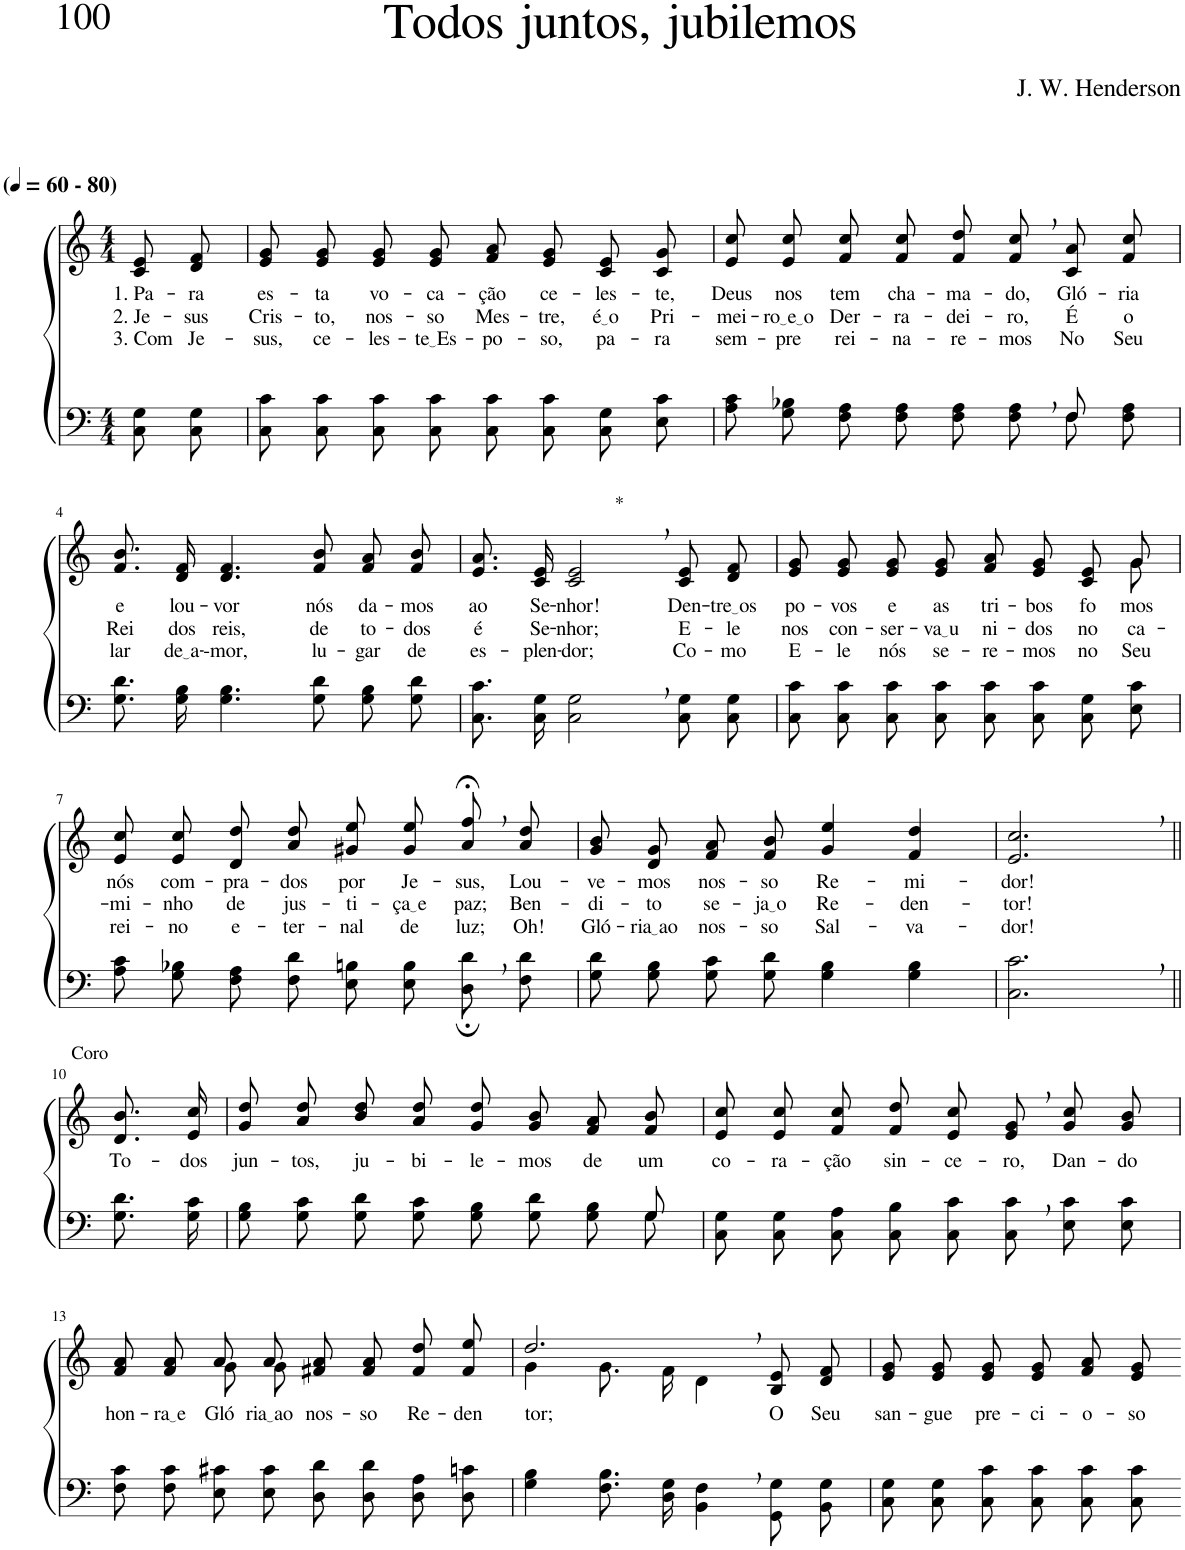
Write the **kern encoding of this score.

**kern	**kern	**text	**text	**text
*part2	*part1	*part1	*part1	*part1
*staff2	*staff1	*staff1	*staff1	*staff1
*I"Parte III e IV	*I"Parte I e II	*	*	*
*clefF4	*clefG2	*	*	*
*Trd1c2	*Trd1c2	*	*	*
*k[]	*k[]	*	*	*
*M4/4	*M4/4	*	*	*
*MM60	*MM60	*	*	*
=1	=1	=1	=1	=1
!	!LO:TX:a:B:t=(	!	!	!
!	!LO:TX:a:B:t=- 80)	!	!	!
!	!	!LO:LY:b	!LO:LY:b	!LO:LY:b
8C\ 8G\L	8c/ 8e/L	1. Pa-	2. Je-	3. Com
!	!	!LO:LY:b	!LO:LY:b	!LO:LY:b
8C\ 8G\J	8d/ 8f/J	-ra	-sus	Je-
=2	=2	=2	=2	=2
!	!	!LO:LY:b	!LO:LY:b	!LO:LY:b
8C\ 8c\L	8e/ 8g/L	es-	Cris-	-sus,
!	!	!LO:LY:b	!LO:LY:b	!LO:LY:b
8C\ 8c\J	8e/ 8g/J	-ta	-to,	ce-
!	!	!LO:LY:b	!LO:LY:b	!LO:LY:b
8C\ 8c\L	8e/ 8g/L	vo-	nos-	-les-
!	!	!LO:LY:b	!LO:LY:b	!LO:LY:b
8C\ 8c\J	8e/ 8g/J	-ca-	-so	te Es
!	!	!LO:LY:b	!LO:LY:b	!LO:LY:b
8C\ 8c\L	8f/ 8a/L	-ção	Mes-	-po-
!	!	!LO:LY:b	!LO:LY:b	!LO:LY:b
8C\ 8c\J	8e/ 8g/J	ce-	-tre,	-so,
!	!	!LO:LY:b	!LO:LY:b	!LO:LY:b
8C\ 8G\L	8c/ 8e/L	-les-	é o	pa-
!	!	!LO:LY:b	!LO:LY:b	!LO:LY:b
8E\ 8c\J	8c/ 8g/J	-te,	Pri-	-ra
=3	=3	=3	=3	=3
*^	*	*	*	*
!	!	!	!LO:LY:b	!LO:LY:b	!LO:LY:b
8A\ 8c\L	2.ryy	8e/ 8cc/L	Deus	-mei-	sem-
!	!	!	!LO:LY:b	!LO:LY:b	!LO:LY:b
8G\ 8B-X\J	.	8e/ 8cc/J	nos	ro e o	-pre
!	!	!	!LO:LY:b	!LO:LY:b	!LO:LY:b
8F\ 8A\L	.	8f/ 8cc/L	tem	Der-	rei-
!	!	!	!LO:LY:b	!LO:LY:b	!LO:LY:b
8F\ 8A\J	.	8f/ 8cc/J	cha-	-ra-	-na-
!	!	!	!LO:LY:b	!LO:LY:b	!LO:LY:b
8F\ 8A\L	.	8f/ 8dd/L	-ma-	-dei-	-re-
!	!	!	!LO:LY:b	!LO:LY:b	!LO:LY:b
8F,\ 8A,\J	.	8f,/ 8cc,/J	-do,	-ro,	-mos
!	!	!	!LO:LY:b	!LO:LY:b	!LO:LY:b
8F\L	8F/	8c/ 8a/L	Gló-	É	No
!	!	!	!LO:LY:b	!LO:LY:b	!LO:LY:b
8F\ 8A\J	8ryy	8f/ 8cc/J	-ria	o	Seu
!!LO:LB:g=z
=4	=4	=4	=4	=4	=4
!	!	!	!LO:LY:b	!LO:LY:b	!LO:LY:b
*v	*v	*	*	*	*
8.G\ 8.d\L	8.f/ 8.b/L	e	Rei	lar
!	!	!LO:LY:b	!LO:LY:b	!LO:LY:b
16G\ 16B\Jk	16d/ 16f/Jk	lou-	dos	de a
!	!	!LO:LY:b	!LO:LY:b	!LO:LY:b
4.G\ 4.B\	4.d/ 4.f/	-vor	reis,	--mor,
!	!	!LO:LY:b	!LO:LY:b	!LO:LY:b
8G\ 8d\	8f/ 8b/	nós	de	lu-
!	!	!LO:LY:b	!LO:LY:b	!LO:LY:b
8G\ 8B\L	8f/ 8a/L	da-	to-	-gar
!	!	!LO:LY:b	!LO:LY:b	!LO:LY:b
8G\ 8d\J	8f/ 8b/J	-mos	-dos	de
=5	=5	=5	=5	=5
!	!	!LO:LY:b	!LO:LY:b	!LO:LY:b
8.C\ 8.c\L	8.e/ 8.a/L	ao	é	es-
!	!	!LO:LY:b	!LO:LY:b	!LO:LY:b
16C\ 16G\Jk	16c/ 16e/Jk	Se-	Se-	-plen-
!	!LO:TX:a:t=*	!	!	!
!	!	!LO:LY:b	!LO:LY:b	!LO:LY:b
2C\, 2G\,	2c/, 2e/,	-nhor!	-nhor;	-dor;
!	!	!LO:LY:b	!LO:LY:b	!LO:LY:b
8C\ 8G\L	8c/ 8e/L	Den-	E-	Co-
!	!	!LO:LY:b	!LO:LY:b	!LO:LY:b
8C\ 8G\J	8d/ 8f/J	tre os	-le	-mo
=6	=6	=6	=6	=6
*	*^	*	*	*
!	!	!	!LO:LY:b	!LO:LY:b	!LO:LY:b
8C\ 8c\L	2..ryy	8e/ 8g/L	po-	nos	E-
!	!	!	!LO:LY:b	!LO:LY:b	!LO:LY:b
8C\ 8c\J	.	8e/ 8g/J	-vos	con-	-le
!	!	!	!LO:LY:b	!LO:LY:b	!LO:LY:b
8C\ 8c\L	.	8e/ 8g/L	e	-ser-	nós
!	!	!	!LO:LY:b	!LO:LY:b	!LO:LY:b
8C\ 8c\J	.	8e/ 8g/J	as	va u	se-
!	!	!	!LO:LY:b	!LO:LY:b	!LO:LY:b
8C\ 8c\L	.	8f/ 8a/L	tri-	ni-	-re-
!	!	!	!LO:LY:b	!LO:LY:b	!LO:LY:b
8C\ 8c\J	.	8e/ 8g/J	-bos	-dos	-mos
!	!	!	!LO:LY:b	!LO:LY:b	!LO:LY:b
8C\ 8G\L	.	8c/ 8e/L	fo-	no	no
!	!	!	!LO:LY:b	!LO:LY:b	!LO:LY:b
8E\ 8c\J	8g\	8g/J	-mos	ca-	Seu
!!LO:LB:g=z
=7	=7	=7	=7	=7	=7
!	!	!	!LO:LY:b	!LO:LY:b	!LO:LY:b
*	*v	*v	*	*	*
8A\ 8c\L	8e/ 8cc/L	nós	-mi-	rei-
!	!	!LO:LY:b	!LO:LY:b	!LO:LY:b
8G\ 8B-X\J	8e/ 8cc/J	com-	-nho	-no
!	!	!LO:LY:b	!LO:LY:b	!LO:LY:b
8F\ 8A\L	8d/ 8dd/L	-pra-	de	e-
!	!	!LO:LY:b	!LO:LY:b	!LO:LY:b
8F\ 8d\J	8a/ 8dd/J	-dos	jus-	-ter-
!	!	!LO:LY:b	!LO:LY:b	!LO:LY:b
8E\ 8Bn\L	8g#X\ 8ee\L	por	-ti-	-nal
!	!	!LO:LY:b	!LO:LY:b	!LO:LY:b
8E\ 8B\J	8g#\ 8ee\J	Je-	ça e	de
!	!	!LO:LY:b	!LO:LY:b	!LO:LY:b
8D;,\ 8d;,\L	8a;<,\ 8ff;<,\L	-sus,	paz;	luz;
!	!	!LO:LY:b	!LO:LY:b	!LO:LY:b
8F\ 8d\J	8a\ 8dd\J	Lou-	Ben-	Oh!
=8	=8	=8	=8	=8
!	!	!LO:LY:b	!LO:LY:b	!LO:LY:b
8G\ 8d\L	8g/ 8b/L	-ve-	-di-	Gló-
!	!	!LO:LY:b	!LO:LY:b	!LO:LY:b
8G\ 8B\J	8d/ 8g/J	-mos	-to	ria ao
!	!	!LO:LY:b	!LO:LY:b	!LO:LY:b
8G\ 8c\L	8f/ 8a/L	nos-	se-	nos-
!	!	!LO:LY:b	!LO:LY:b	!LO:LY:b
8G\ 8d\J	8f/ 8b/J	-so	ja o	-so
!	!	!LO:LY:b	!LO:LY:b	!LO:LY:b
4G\ 4B\	4g/ 4ee/	Re-	Re-	Sal-
!	!	!LO:LY:b	!LO:LY:b	!LO:LY:b
4G\ 4B\	4f/ 4dd/	-mi-	-den-	-va-
=9	=9	=9	=9	=9
!	!	!LO:LY:b	!LO:LY:b	!LO:LY:b
2.C\, 2.c\,	2.e/, 2.cc/,	-dor!	-tor!	-dor!
!!LO:LB:g=z
=10||	=10||	=10||	=10||	=10||
!	!LO:TX:a:t=Coro	!	!	!
!	!	!LO:LY:b	!	!
8.G\ 8.d\L	8.d/ 8.b/L	To-	.	.
!	!	!LO:LY:b	!	!
16G\ 16c\Jk	16e/ 16cc/Jk	-dos	.	.
=11	=11	=11	=11	=11
*^	*	*	*	*
!	!	!	!LO:LY:b	!	!
8G\ 8B\L	2..ryy	8g\ 8dd\L	jun-	.	.
!	!	!	!LO:LY:b	!	!
8G\ 8c\J	.	8a\ 8dd\J	-tos,	.	.
!	!	!	!LO:LY:b	!	!
8G\ 8d\L	.	8b\ 8dd\L	ju-	.	.
!	!	!	!LO:LY:b	!	!
8G\ 8c\J	.	8a\ 8dd\J	-bi-	.	.
!	!	!	!LO:LY:b	!	!
8G\ 8B\L	.	8g/ 8dd/L	-le-	.	.
!	!	!	!LO:LY:b	!	!
8G\ 8d\J	.	8g/ 8b/J	-mos	.	.
!	!	!	!LO:LY:b	!	!
8G\ 8B\L	.	8f/ 8a/L	de	.	.
!	!	!	!LO:LY:b	!	!
8G\J	8G/	8f/ 8b/J	um	.	.
=12	=12	=12	=12	=12	=12
!	!	!	!LO:LY:b	!	!
*v	*v	*	*	*	*
8C\ 8G\L	8e/ 8cc/L	co-	.	.
!	!	!LO:LY:b	!	!
8C\ 8G\J	8e/ 8cc/J	-ra-	.	.
!	!	!LO:LY:b	!	!
8C\ 8A\L	8f/ 8cc/L	-ção	.	.
!	!	!LO:LY:b	!	!
8C\ 8B\J	8f/ 8dd/J	sin-	.	.
!	!	!LO:LY:b	!	!
8C\ 8c\L	8e/ 8cc/L	-ce-	.	.
!	!	!LO:LY:b	!	!
8C,\ 8c,\J	8e,/ 8g,/J	-ro,	.	.
!	!	!LO:LY:b	!	!
8E\ 8c\L	8g/ 8cc/L	Dan-	.	.
!	!	!LO:LY:b	!	!
8E\ 8c\J	8g/ 8b/J	-do	.	.
!!LO:LB:g=z
=13	=13	=13	=13	=13
!	!	!LO:LY:b	!	!
*	*^	*	*	*
8F\ 8c\L	8f/ 8a/L	4ryy	hon-	.	.
!	!	!	!LO:LY:b	!	!
8F\ 8c\J	8f/ 8a/J	.	ra e	.	.
!	!	!	!LO:LY:b	!	!
8E\ 8c#X\L	8a/L	8g\L	Gló-	.	.
!	!	!	!LO:LY:b	!	!
8E\ 8c#\J	8a/J	8g\J	ria ao	.	.
!	!	!	!LO:LY:b	!	!
8D\ 8d\L	8f#X/ 8a/L	2ryy	nos-	.	.
!	!	!	!LO:LY:b	!	!
8D\ 8d\J	8f#/ 8a/J	.	-so	.	.
!	!	!	!LO:LY:b	!	!
8D\ 8A\L	8f#\ 8dd\L	.	Re-	.	.
!	!	!	!LO:LY:b	!	!
8D\ 8cn\J	8f#\ 8ee\J	.	-den-	.	.
=14	=14	=14	=14	=14	=14
!	!	!	!LO:LY:b	!	!
4G\ 4B\	2.dd,/	4g\	-tor;-	.	.
8.F\ 8.B\L	.	8.g\L	.	.	.
16D\ 16G\Jk	.	16f\Jk	.	.	.
4BB\, 4F\,	.	4d\	.	.	.
!	!	!	!LO:LY:b	!	!
8GG/ 8G/L	8B/ 8e/L	4ryy	-O	.	.
!	!	!	!LO:LY:b	!	!
8BB/ 8G/J	8d/ 8f/J	.	Seu	.	.
*	*v	*v	*	*	*
=15	=15	=15	=15	=15
!	!	!LO:LY:b	!	!
8C\ 8G\L	8e/ 8g/L	san-	.	.
!	!	!LO:LY:b	!	!
8C\ 8G\J	8e/ 8g/J	-gue	.	.
!	!	!LO:LY:b	!	!
8C\ 8c\L	8e/ 8g/L	pre-	.	.
!	!	!LO:LY:b	!	!
8C\ 8c\J	8e/ 8g/J	-ci-	.	.
!	!	!LO:LY:b	!	!
8C\ 8c\L	8f/ 8a/L	-o-	.	.
!	!	!LO:LY:b	!	!
8C\ 8c\J	8e/ 8g/J	-so	.	.
=-	=-	=-	=-	=-
*-	*-	*-	*-	*-
